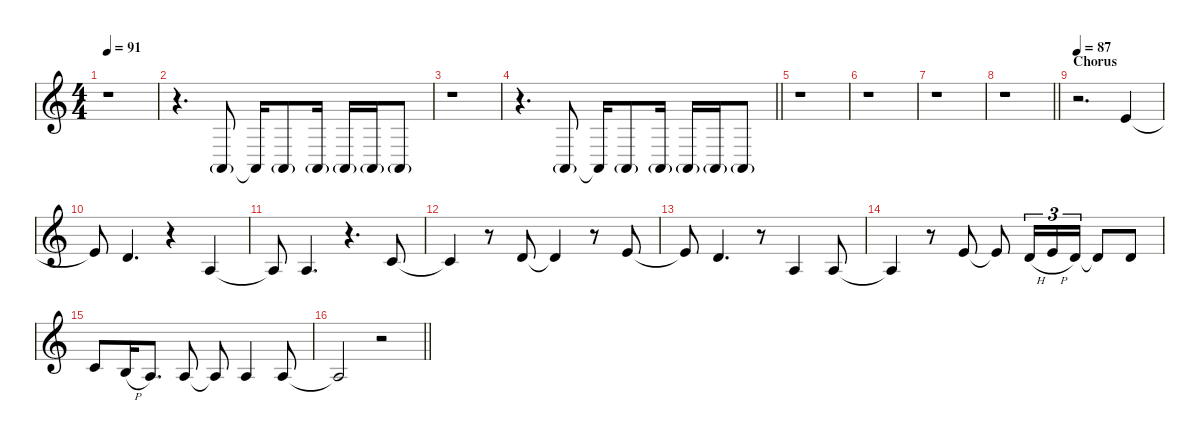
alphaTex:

\defaultSystemsLayout 4
\hideDynamics
\bracketExtendMode nobrackets
\singleTrackTrackNamePolicy hidden
\multiTrackTrackNamePolicy hidden
\otherSystemsTrackNameOrientation horizontal
\track ("Vocals" "clar.") {instrument clarinet}
\staff {score}
\tuning (E4 B3 G3 D3 A2 D2)
\ts (4 4)
\section ("" "")
\tempo 91
\clef g2
\ks c
r.1{dy ff beam Down} |
r.4{d beam Down} 0.5{g}.8{beam Up} 0.5{t}.16{dy f beam Up} 0.5{g}.8{dy ff beam Up} 0.5{g}.16{beam Up} 0.5{g}.16{beam Up} 0.5{g}.16{beam Up} 0.5{g}.8{beam Up} |
r.1{beam Down} |
\barLineRight lightlight
r.4{d beam Down} 0.5{g}.8{beam Up} 0.5{t}.16{dy f beam Up} 0.5{g}.8{dy ff beam Up} 0.5{g}.16{beam Up} 0.5{g}.16{beam Up} 0.5{g}.16{beam Up} 0.5{g}.8{beam Up} |
\section ("" "")
r.1{beam Down} |
r.1{beam Down} |
r.1{beam Down} |
\barLineRight lightlight
r.1{beam Down} |
\section ("" "Chorus")
\tempo 87
r.2{d beam Down} 5.2.4{beam Up} |
5.2{t}.8{beam Up} 7.3.4{d beam Up} r.4{beam Up} 7.4.4{beam Up} |
7.4{t}.8{beam Up} 7.4.4{d beam Up} r.4{d beam Up} 5.3.8{beam Up} |
5.3{t}.4{beam Up} r.8{beam Up} 7.3.8{beam Up} 7.3{t}.4{beam Up} r.8{beam Up} 5.2.8{beam Up} |
5.2{t}.8{beam Up} 7.3.4{d beam Up} r.8{beam Up} 7.4.4{beam Up} 7.4.8{beam Up} |
7.4{t}.4{beam Up} r.8{beam Up} 5.2.8{beam Up} 5.2{t}.8{beam Up} 7.3{h}.16{tu (3 2) beam Up} 9.3{h}.16{tu (3 2) dy fff beam Up} 7.3.16{tu (3 2) beam Up} 7.3{t}.8{dy f beam Up} 7.3.8{dy ff beam Up} |
5.3.8{beam Up} 9.4{h}.16{beam Up} 7.4.8{d dy fff beam Up} 7.4.8{dy ff beam Up} 7.4{t}.8{dy f beam Up} 7.4.4{dy ff beam Up} 7.4.8{beam Up} |
\barLineRight lightlight
7.4{t}.2{beam Up} r.2{beam Up}
